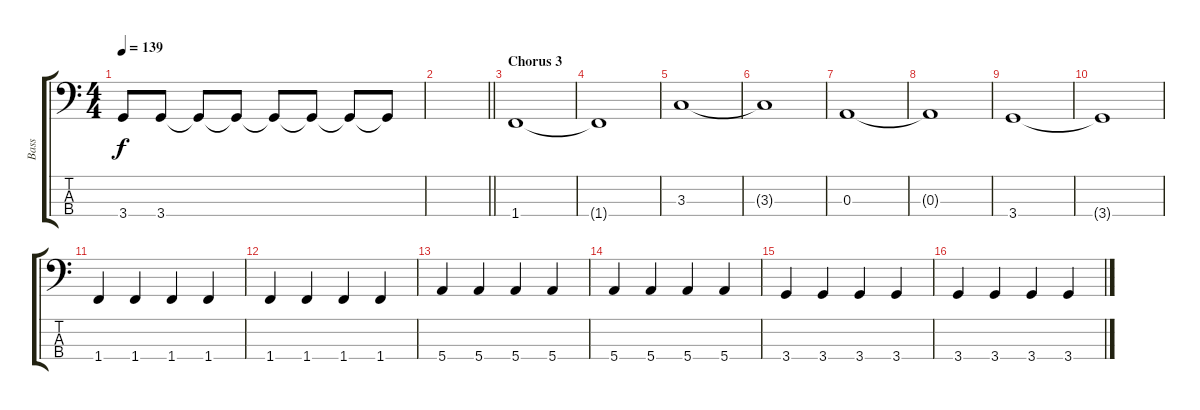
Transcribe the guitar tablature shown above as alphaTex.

\track ("Bass" "Bass") {instrument electricbassfinger}
\staff {score tabs}
\tuning (G2 D2 A1 E1) {hide}
\ts (4 4)
\tempo 139
\clef f4
\ks c
3.4.8{dy f} 3.4.8 3.4{t}.8 3.4{t}.8 3.4{t}.8 3.4{t}.8 3.4{t}.8 3.4{t}.8 |
\barLineRight lightlight
|
\section ("" "Chorus 3")
1.4.1 |
1.4{t}.1 |
3.3.1 |
3.3{t}.1 |
0.3.1 |
0.3{t}.1 |
3.4.1 |
3.4{t}.1 |
1.4.4 1.4.4 1.4.4 1.4.4 |
1.4.4 1.4.4 1.4.4 1.4.4 |
5.4.4 5.4.4 5.4.4 5.4.4 |
5.4.4 5.4.4 5.4.4 5.4.4 |
3.4.4 3.4.4 3.4.4 3.4.4 |
3.4.4 3.4.4 3.4.4 3.4.4
